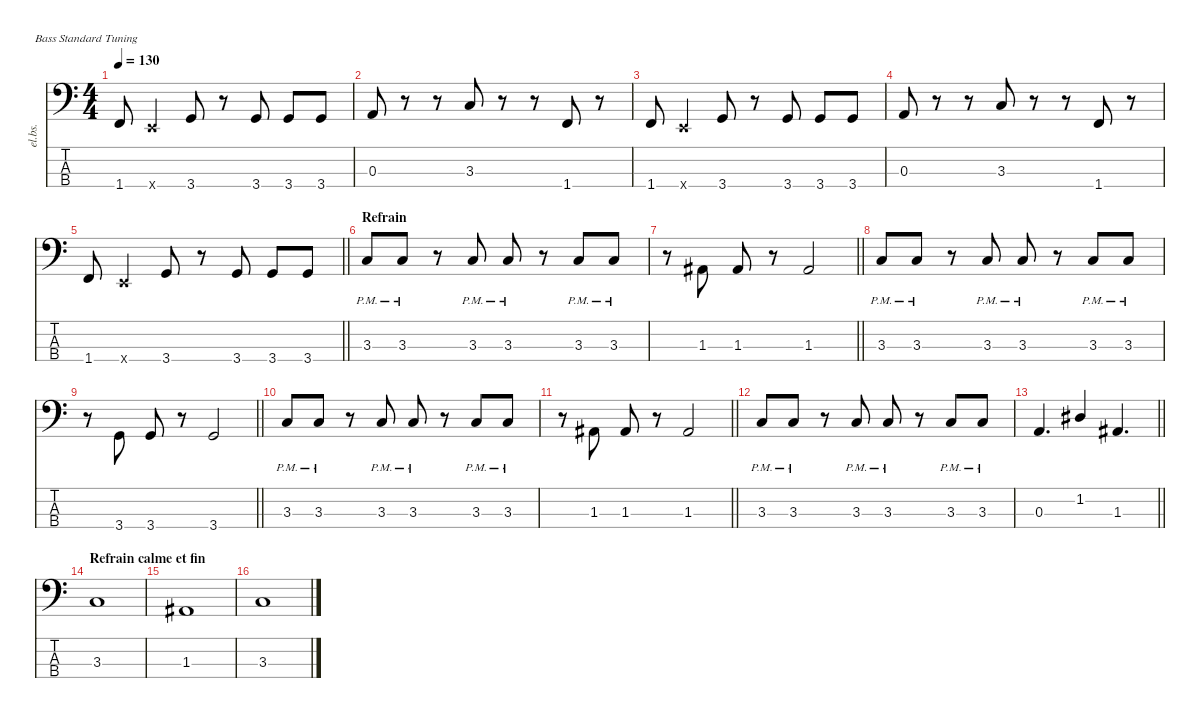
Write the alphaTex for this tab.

\defaultSystemsLayout 4
\hideDynamics
\bracketExtendMode nobrackets
\otherSystemsTrackNameOrientation horizontal
\track ("Chipon" "el.bs.") {instrument electricbassfinger}
\staff {score tabs}
\tuning (G2 D2 A1 E1)
\ts (4 4)
\tempo 130
\clef f4
\ks c
1.4.8{dy mf beam Up} 0.4{x}.4{beam Up} 3.4.8{dy f beam Up} r.8{beam Up} 3.4.8{beam Up} 3.4.8{beam Up} 3.4.8{beam Up} |
0.3.8{beam Up} r.8{beam Up} r.8{beam Up} 3.3.8{beam Up} r.8{beam Up} r.8{beam Up} 1.4.8{beam Up} r.8{beam Up} |
1.4.8{dy mf beam Up} 0.4{x}.4{beam Up} 3.4.8{dy f beam Up} r.8{beam Up} 3.4.8{beam Up} 3.4.8{beam Up} 3.4.8{beam Up} |
0.3.8{beam Up} r.8{beam Up} r.8{beam Up} 3.3.8{beam Up} r.8{beam Up} r.8{beam Up} 1.4.8{beam Up} r.8{beam Up} |
\barLineRight lightlight
1.4.8{dy mf beam Up} 0.4{x}.4{beam Up} 3.4.8{dy f beam Up} r.8{beam Up} 3.4.8{beam Up} 3.4.8{beam Up} 3.4.8{beam Up} |
\section ("" "Refrain")
3.3{pm}.8{beam Up} 3.3{pm}.8{beam Up} r.8{beam Up} 3.3{pm}.8{beam Up} 3.3{pm}.8{beam Up} r.8{beam Up} 3.3{pm}.8{beam Up} 3.3{pm}.8{beam Up} |
\barLineRight lightlight
r.8{beam Down} 1.3{acc #}.8{beam Up} 1.3{acc #}.8{beam Up} r.8{beam Up} 1.3{acc #}.2{beam Up} |
3.3{pm}.8{beam Up} 3.3{pm}.8{beam Up} r.8{beam Up} 3.3{pm}.8{beam Up} 3.3{pm}.8{beam Up} r.8{beam Up} 3.3{pm}.8{beam Up} 3.3{pm}.8{beam Up} |
\barLineRight lightlight
r.8{beam Down} 3.4.8{beam Up} 3.4.8{beam Up} r.8{beam Up} 3.4.2{beam Up} |
3.3{pm}.8{beam Up} 3.3{pm}.8{beam Up} r.8{beam Up} 3.3{pm}.8{beam Up} 3.3{pm}.8{beam Up} r.8{beam Up} 3.3{pm}.8{beam Up} 3.3{pm}.8{beam Up} |
\barLineRight lightlight
r.8{beam Down} 1.3{acc #}.8{beam Up} 1.3{acc #}.8{beam Up} r.8{beam Up} 1.3{acc #}.2{beam Up} |
3.3{pm}.8{beam Up} 3.3{pm}.8{beam Up} r.8{beam Up} 3.3{pm}.8{beam Up} 3.3{pm}.8{beam Up} r.8{beam Up} 3.3{pm}.8{beam Up} 3.3{pm}.8{beam Up} |
\barLineRight lightlight
0.3.4{d beam Up} 1.2{acc #}.4{beam Up} 1.3{acc #}.4{d beam Up} |
\section ("" "Refrain calme et fin")
3.3.1{beam Up} |
1.3{acc #}.1{beam Up} |
3.3.1{beam Up}
